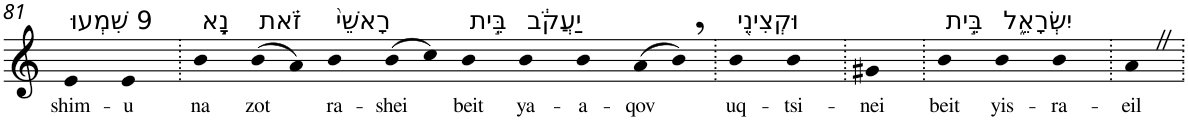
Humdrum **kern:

**kern	**text
*part1	*part1
*staff1	*staff1
*I"Piano	*
*I'Pno	*
!!LO:PB:g=z
*clefG2	*
*k[]	*
=81	=81
!LO:TX:a:t=9 שִׁמְעוּ	!
!	!LO:LY:b
4e	shim-
!	!LO:LY:b
4e	-u
=82.	=82.
!LO:TX:a:t=נָ֣א	!
!	!LO:LY:b
4b	na
!LO:TX:a:t=זֹ֗את	!
!	!LO:LY:b
(>8b	zot
8a)	.
!LO:TX:a:t=רָאשֵׁי֙	!
!	!LO:LY:b
4b	ra-
!	!LO:LY:b
(>8b	-shei
8cc)	.
!LO:TX:a:t=בֵּ֣ית	!
!	!LO:LY:b
4b	beit
!LO:TX:a:t=יַעֲקֹ֔ב	!
!	!LO:LY:b
4b	ya-
!	!LO:LY:b
4b	-a-
!	!LO:LY:b
(>8a	-qov
8b,)	.
=83.	=83.
!LO:TX:a:t=וּקְצִינֵ֖י	!
!	!LO:LY:b
4b	uq-
!	!LO:LY:b
4b	-tsi-
=84.	=84.
!	!LO:LY:b
4g#X	-nei
=85.	=85.
!LO:TX:a:t=בֵּ֣ית	!
!	!LO:LY:b
4b	beit
!LO:TX:a:t=יִשְׂרָאֵ֑ל	!
!	!LO:LY:b
4b	yis-
!	!LO:LY:b
4b	-ra-
=86.	=86.
!	!LO:LY:b
4aZ	-eil
=.	=.
*-	*-
